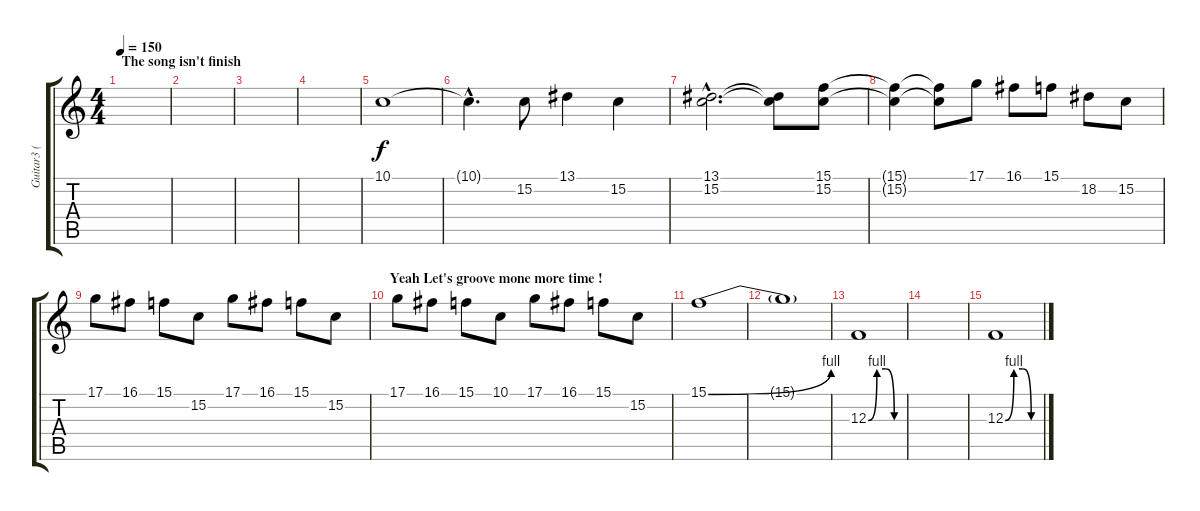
\track ("Guitar3 ( w/effect )" "Guitar3 ( ") {instrument lead2sawtooth}
\staff {score tabs}
\tuning (D4 A3 F3 C3 G2 C2) {hide}
\ts (4 4)
\section ("" "The song isn't finish")
\tempo 150
\clef g2
\ks c
|
|
|
|
10.1.1{dy f} |
10.1{hac t}.4{d} 15.2.8 13.1.4 15.2.4 |
(13.1{hac} 15.2{hac}).2{d} (13.1{t} 15.2{t}).8 (15.1 15.2).8 |
(15.1{t} 15.2{t}).4 (15.1{t} 15.2{t}).8 17.1.8 16.1.8 15.1.8 18.2.8 15.2.8 |
17.1.8 16.1.8 15.1.8 15.2.8 17.1.8 16.1.8 15.1.8 15.2.8 |
\section ("" "Yeah Let's groove mone more time !")
17.1.8 16.1.8 15.1.8 10.1.8 17.1.8 16.1.8 15.1.8 15.2.8 |
15.1{be (bend 0 0 60 4)}.1 |
15.1{t}.1 |
12.3{be (custom 0 0 15 4 30 4 45 0 60 0)}.1 |
|
12.3{be (custom 0 0 15 4 30 4 45 0 60 0)}.1
